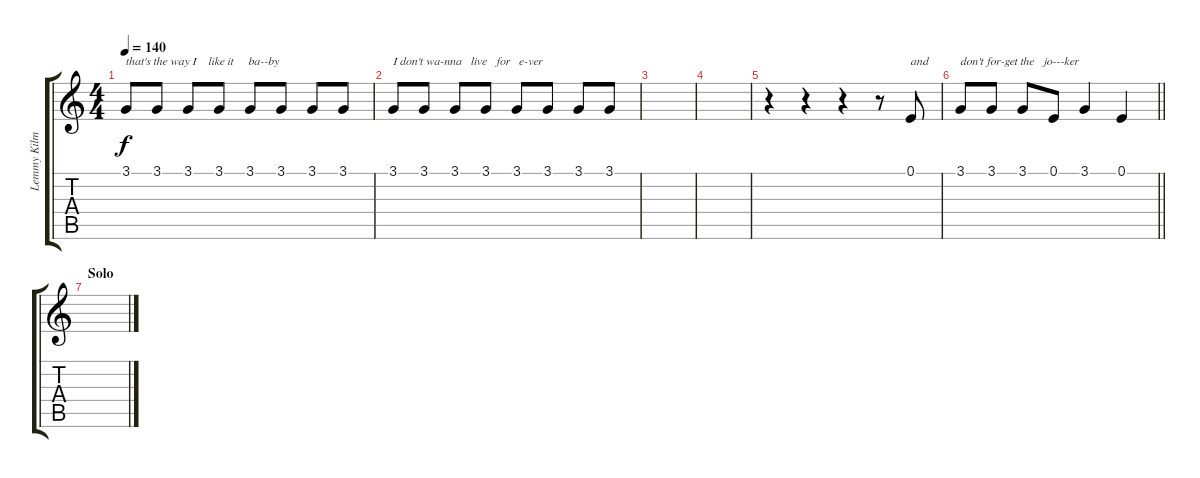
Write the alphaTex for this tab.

\track ("Lemmy Kilmister (Vocal)" "Lemmy Kilm") {instrument lead6voice}
\staff {score tabs}
\tuning (E4 B3 G3 D3 A2 E2) {hide}
\ts (4 4)
\tempo 140
\clef g2
\ks c
3.1.8{txt "that's the way I    like it     ba--by" dy f} 3.1.8 3.1.8 3.1.8 3.1.8 3.1.8 3.1.8 3.1.8 |
3.1.8{txt "I don't wa-nna   live   for   e-ver"} 3.1.8 3.1.8 3.1.8 3.1.8 3.1.8 3.1.8 3.1.8 |
|
|
r.4 r.4 r.4 r.8 0.1.8{txt "and"} |
\barLineRight lightlight
3.1.8{txt "don't for-get the   jo---ker"} 3.1.8 3.1.8 0.1.8 3.1.4 0.1.4 |
\section ("" "Solo")
